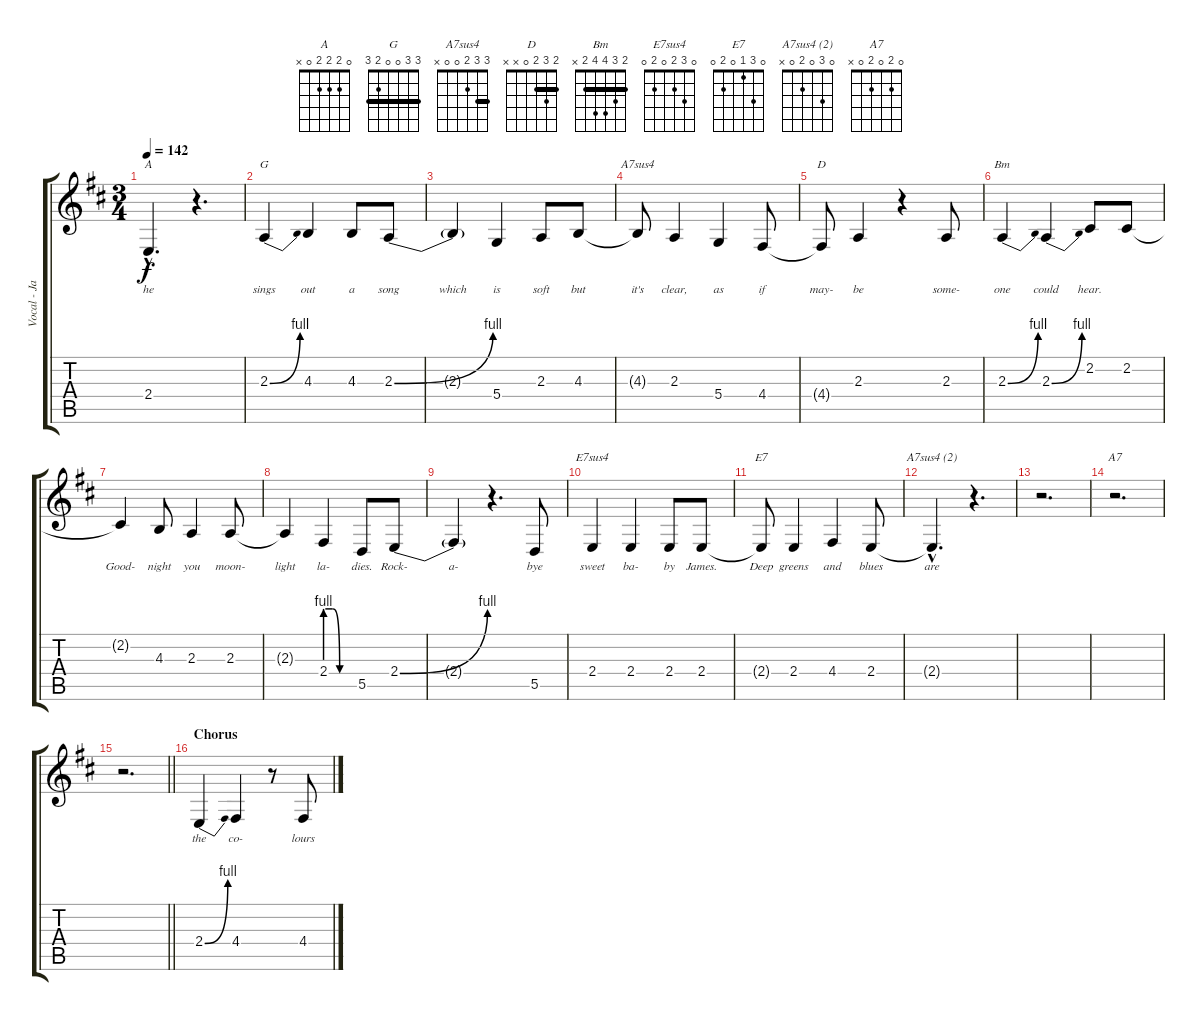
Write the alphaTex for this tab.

\track ("Vocal - James Taylor" "Vocal - Ja") {instrument clarinet}
\staff {score tabs}
\tuning (E4 B3 G3 D3 A2 E2) {hide}
\chord ("A" 0 2 2 2 0 x)
\chord ("G" 3 3 0 0 2 3) {barre 3}
\chord ("A7sus4" 3 3 2 0 0 x) {barre 3}
\chord ("D" 2 3 2 0 x x) {barre 2}
\chord ("Bm" 2 3 4 4 2 x) {barre 2}
\chord ("E7sus4" 0 3 2 0 2 0)
\chord ("E7" 0 3 1 0 2 0)
\chord ("A7sus4 (2)" 0 3 0 2 0 x)
\chord ("A7" 0 2 0 2 0 x)
\ts (3 4)
\tempo 142
\clef g2
\ks d
2.4{hac t}.4{d ch "A" lyrics (0 "he") lyrics (1 "") lyrics (2 "") lyrics (3 "") lyrics (4 "") dy f} r.4{d} |
2.3{be (bend 0 0 60 4)}.4{ch "G" lyrics (0 "sings") lyrics (1 "") lyrics (2 "") lyrics (3 "") lyrics (4 "")} 4.3.4{lyrics (0 "out") lyrics (1 "") lyrics (2 "") lyrics (3 "") lyrics (4 "")} 4.3.8{lyrics (0 "a") lyrics (1 "") lyrics (2 "") lyrics (3 "") lyrics (4 "")} 2.3{be (bend 0 0 60 4)}.8{lyrics (0 "song") lyrics (1 "") lyrics (2 "") lyrics (3 "") lyrics (4 "")} |
2.3{t}.4{lyrics (0 "which") lyrics (1 "") lyrics (2 "") lyrics (3 "") lyrics (4 "")} 5.4.4{lyrics (0 "is") lyrics (1 "") lyrics (2 "") lyrics (3 "") lyrics (4 "")} 2.3.8{lyrics (0 "soft") lyrics (1 "") lyrics (2 "") lyrics (3 "") lyrics (4 "")} 4.3.8{lyrics (0 "but") lyrics (1 "") lyrics (2 "") lyrics (3 "") lyrics (4 "")} |
4.3{t}.8{ch "A7sus4" lyrics (0 "it's") lyrics (1 "") lyrics (2 "") lyrics (3 "") lyrics (4 "")} 2.3.4{lyrics (0 "clear,") lyrics (1 "") lyrics (2 "") lyrics (3 "") lyrics (4 "")} 5.4.4{lyrics (0 "as") lyrics (1 "") lyrics (2 "") lyrics (3 "") lyrics (4 "")} 4.4.8{lyrics (0 "if") lyrics (1 "") lyrics (2 "") lyrics (3 "") lyrics (4 "")} |
4.4{t}.8{ch "D" lyrics (0 "may-") lyrics (1 "") lyrics (2 "") lyrics (3 "") lyrics (4 "")} 2.3.4{lyrics (0 "be") lyrics (1 "") lyrics (2 "") lyrics (3 "") lyrics (4 "")} r.4 2.3.8{lyrics (0 "some-") lyrics (1 "") lyrics (2 "") lyrics (3 "") lyrics (4 "")} |
2.3{be (bend 0 0 60 4)}.4{ch "Bm" lyrics (0 "one") lyrics (1 "") lyrics (2 "") lyrics (3 "") lyrics (4 "")} 2.3{be (bend 0 0 60 4)}.4{lyrics (0 "could") lyrics (1 "") lyrics (2 "") lyrics (3 "") lyrics (4 "")} 2.2.8{lyrics (0 "hear.") lyrics (1 "") lyrics (2 "") lyrics (3 "") lyrics (4 "")} 2.2.8{lyrics (0 "") lyrics (1 "") lyrics (2 "") lyrics (3 "") lyrics (4 "")} |
2.2{t}.4{lyrics (0 "Good-") lyrics (1 "") lyrics (2 "") lyrics (3 "") lyrics (4 "")} 4.3.8{lyrics (0 "night") lyrics (1 "") lyrics (2 "") lyrics (3 "") lyrics (4 "")} 2.3.4{lyrics (0 "you") lyrics (1 "") lyrics (2 "") lyrics (3 "") lyrics (4 "")} 2.3.8{lyrics (0 "moon-") lyrics (1 "") lyrics (2 "") lyrics (3 "") lyrics (4 "")} |
2.3{t}.4{lyrics (0 "light") lyrics (1 "") lyrics (2 "") lyrics (3 "") lyrics (4 "")} 2.4{be (custom 0 4 15 4 30 0 40 0 60 0)}.4{lyrics (0 "la-") lyrics (1 "") lyrics (2 "") lyrics (3 "") lyrics (4 "")} 5.5.8{lyrics (0 "dies.") lyrics (1 "") lyrics (2 "") lyrics (3 "") lyrics (4 "")} 2.4{be (bend 0 0 60 4)}.8{lyrics (0 "Rock-") lyrics (1 "") lyrics (2 "") lyrics (3 "") lyrics (4 "")} |
2.4{t}.4{lyrics (0 "a-") lyrics (1 "") lyrics (2 "") lyrics (3 "") lyrics (4 "")} r.4{d} 5.5.8{lyrics (0 "bye") lyrics (1 "") lyrics (2 "") lyrics (3 "") lyrics (4 "")} |
2.4.4{ch "E7sus4" lyrics (0 "sweet") lyrics (1 "") lyrics (2 "") lyrics (3 "") lyrics (4 "")} 2.4.4{lyrics (0 "ba-") lyrics (1 "") lyrics (2 "") lyrics (3 "") lyrics (4 "")} 2.4.8{lyrics (0 "by") lyrics (1 "") lyrics (2 "") lyrics (3 "") lyrics (4 "")} 2.4.8{lyrics (0 "James.") lyrics (1 "") lyrics (2 "") lyrics (3 "") lyrics (4 "")} |
2.4{t}.8{ch "E7" lyrics (0 "Deep") lyrics (1 "") lyrics (2 "") lyrics (3 "") lyrics (4 "")} 2.4.4{lyrics (0 "greens") lyrics (1 "") lyrics (2 "") lyrics (3 "") lyrics (4 "")} 4.4.4{lyrics (0 "and") lyrics (1 "") lyrics (2 "") lyrics (3 "") lyrics (4 "")} 2.4.8{lyrics (0 "blues") lyrics (1 "") lyrics (2 "") lyrics (3 "") lyrics (4 "")} |
2.4{hac t}.4{d ch "A7sus4 (2)" lyrics (0 "are") lyrics (1 "") lyrics (2 "") lyrics (3 "") lyrics (4 "")} r.4{d} |
r.2{d} |
r.2{d ch "A7"} |
\barLineRight lightlight
r.2{d} |
\section ("" "Chorus")
2.4{be (bend 0 0 60 4)}.4{lyrics (0 "the") lyrics (1 "") lyrics (2 "") lyrics (3 "") lyrics (4 "")} 4.4.4{lyrics (0 "co-") lyrics (1 "") lyrics (2 "") lyrics (3 "") lyrics (4 "")} r.8 4.4.8{lyrics (0 "lours") lyrics (1 "") lyrics (2 "") lyrics (3 "") lyrics (4 "")}
